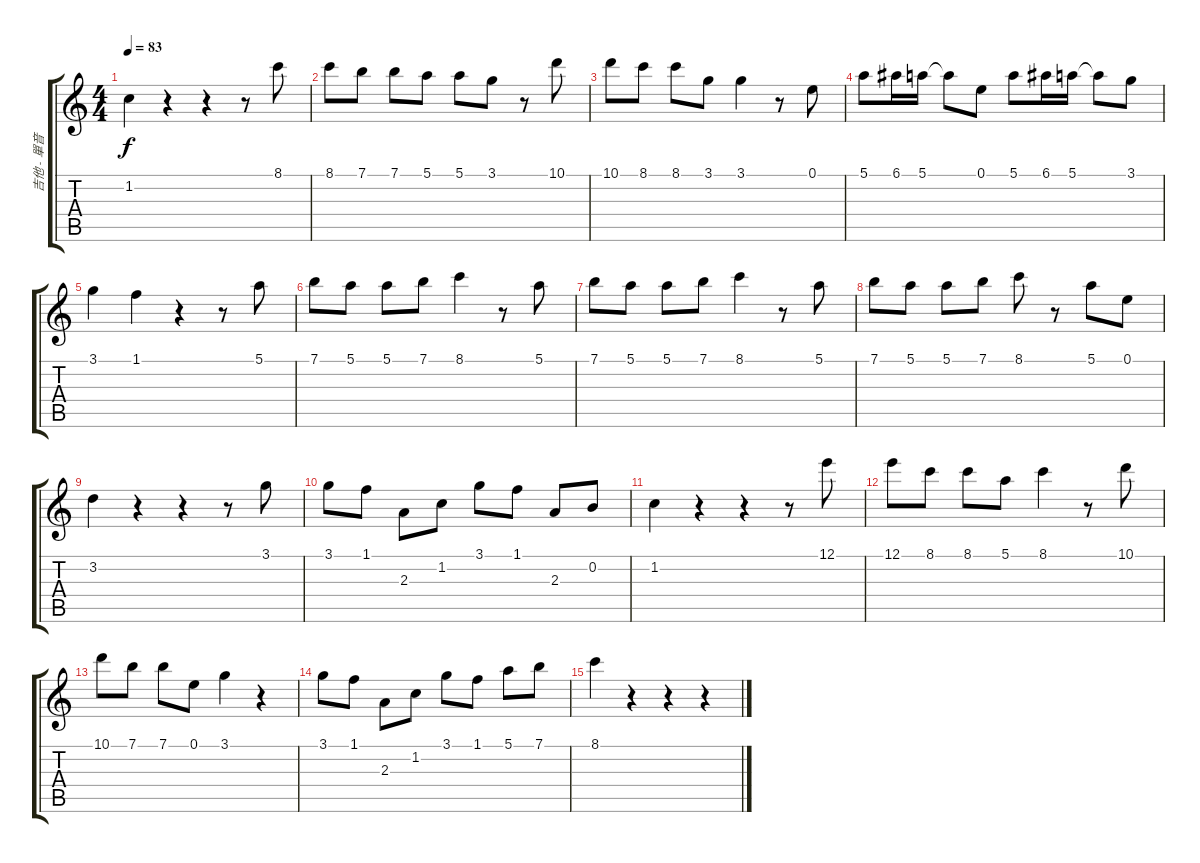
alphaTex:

\track ("吉他 - 單音" "吉他 - 單音") {instrument acousticguitarnylon}
\staff {score tabs}
\tuning (E4 B3 G3 D3 A2 E2) {hide}
\ts (4 4)
\tempo 83
\clef g2
\ks c
1.2.4{dy f} r.4 r.4 r.8 8.1.8 |
8.1.8 7.1.8 7.1.8 5.1.8 5.1.8 3.1.8 r.8 10.1.8 |
10.1.8 8.1.8 8.1.8 3.1.8 3.1.4 r.8 0.1.8 |
5.1.8 6.1.16 5.1.16 5.1{t}.8 0.1.8 5.1.8 6.1.16 5.1.16 5.1{t}.8 3.1.8 |
3.1.4 1.1.4 r.4 r.8 5.1.8 |
7.1.8 5.1.8 5.1.8 7.1.8 8.1.4 r.8 5.1.8 |
7.1.8 5.1.8 5.1.8 7.1.8 8.1.4 r.8 5.1.8 |
7.1.8 5.1.8 5.1.8 7.1.8 8.1.8 r.8 5.1.8 0.1.8 |
3.2.4 r.4 r.4 r.8 3.1.8 |
3.1.8 1.1.8 2.3.8 1.2.8 3.1.8 1.1.8 2.3.8 0.2.8 |
1.2.4 r.4 r.4 r.8 12.1.8 |
12.1.8 8.1.8 8.1.8 5.1.8 8.1.4 r.8 10.1.8 |
10.1.8 7.1.8 7.1.8 0.1.8 3.1.4 r.4 |
3.1.8 1.1.8 2.3.8 1.2.8 3.1.8 1.1.8 5.1.8 7.1.8 |
8.1.4 r.4 r.4 r.4
